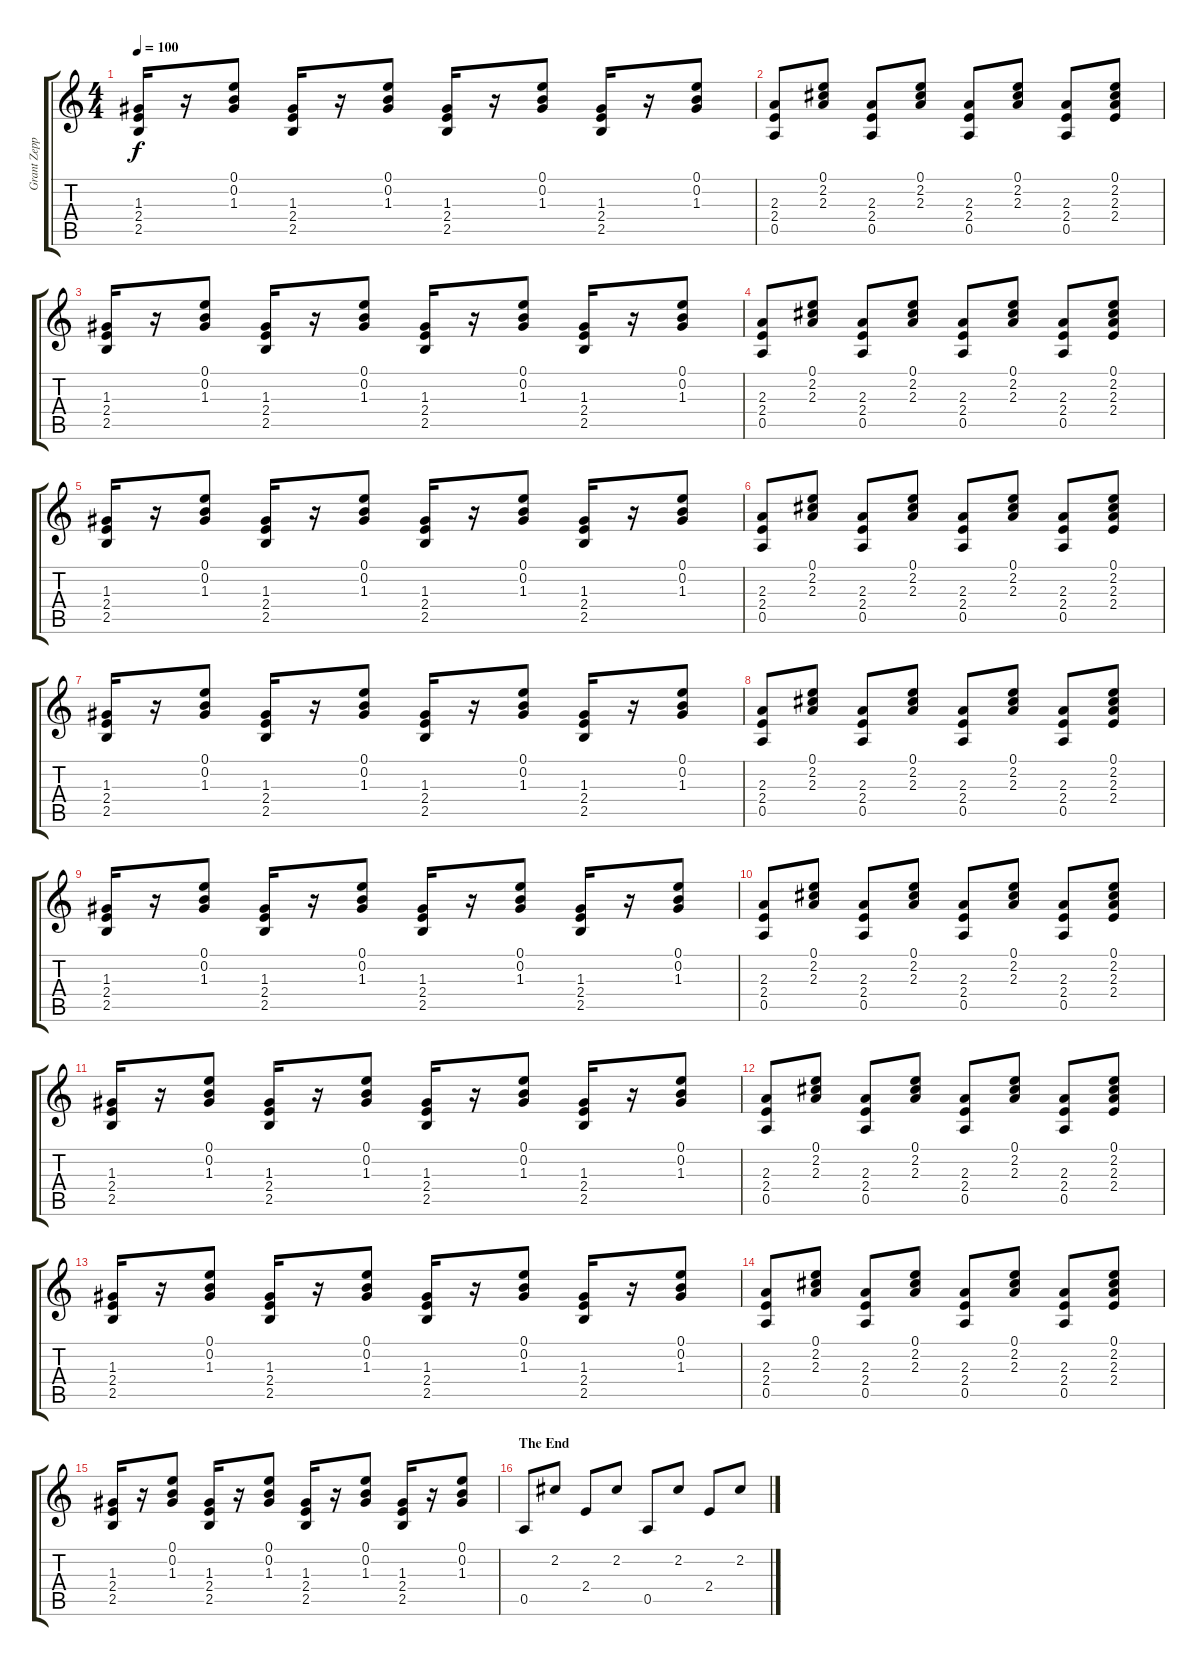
\track ("Grant Zeppelin" "Grant Zepp") {instrument acousticguitarsteel}
\staff {score tabs}
\tuning (E4 B3 G3 D3 A2 E2) {hide}
\ts (4 4)
\tempo 100
\clef g2
\ks c
(1.3 2.4 2.5).16{dy f volume 15} r.16 (0.1 0.2 1.3).8 (1.3 2.4 2.5).16 r.16 (0.1 0.2 1.3).8 (1.3 2.4 2.5).16 r.16 (0.1 0.2 1.3).8 (1.3 2.4 2.5).16 r.16 (0.1 0.2 1.3).8 |
(2.3 2.4 0.5).8 (0.1 2.2 2.3).8 (2.3 2.4 0.5).8 (0.1 2.2 2.3).8 (2.3 2.4 0.5).8 (0.1 2.2 2.3).8 (2.3 2.4 0.5).8 (0.1 2.2 2.3 2.4).8 |
(1.3 2.4 2.5).16{volume 14} r.16 (0.1 0.2 1.3).8 (1.3 2.4 2.5).16 r.16 (0.1 0.2 1.3).8 (1.3 2.4 2.5).16 r.16 (0.1 0.2 1.3).8 (1.3 2.4 2.5).16 r.16 (0.1 0.2 1.3).8 |
(2.3 2.4 0.5).8 (0.1 2.2 2.3).8 (2.3 2.4 0.5).8 (0.1 2.2 2.3).8 (2.3 2.4 0.5).8 (0.1 2.2 2.3).8 (2.3 2.4 0.5).8 (0.1 2.2 2.3 2.4).8 |
(1.3 2.4 2.5).16{volume 13} r.16 (0.1 0.2 1.3).8 (1.3 2.4 2.5).16 r.16 (0.1 0.2 1.3).8 (1.3 2.4 2.5).16 r.16 (0.1 0.2 1.3).8 (1.3 2.4 2.5).16 r.16 (0.1 0.2 1.3).8 |
(2.3 2.4 0.5).8 (0.1 2.2 2.3).8 (2.3 2.4 0.5).8 (0.1 2.2 2.3).8 (2.3 2.4 0.5).8 (0.1 2.2 2.3).8 (2.3 2.4 0.5).8 (0.1 2.2 2.3 2.4).8 |
(1.3 2.4 2.5).16{volume 12} r.16 (0.1 0.2 1.3).8 (1.3 2.4 2.5).16 r.16 (0.1 0.2 1.3).8 (1.3 2.4 2.5).16 r.16 (0.1 0.2 1.3).8 (1.3 2.4 2.5).16 r.16 (0.1 0.2 1.3).8 |
(2.3 2.4 0.5).8 (0.1 2.2 2.3).8 (2.3 2.4 0.5).8 (0.1 2.2 2.3).8 (2.3 2.4 0.5).8 (0.1 2.2 2.3).8 (2.3 2.4 0.5).8 (0.1 2.2 2.3 2.4).8 |
(1.3 2.4 2.5).16{volume 11} r.16 (0.1 0.2 1.3).8 (1.3 2.4 2.5).16 r.16 (0.1 0.2 1.3).8 (1.3 2.4 2.5).16 r.16 (0.1 0.2 1.3).8 (1.3 2.4 2.5).16 r.16 (0.1 0.2 1.3).8 |
(2.3 2.4 0.5).8 (0.1 2.2 2.3).8 (2.3 2.4 0.5).8 (0.1 2.2 2.3).8 (2.3 2.4 0.5).8 (0.1 2.2 2.3).8 (2.3 2.4 0.5).8 (0.1 2.2 2.3 2.4).8 |
(1.3 2.4 2.5).16{volume 10} r.16 (0.1 0.2 1.3).8 (1.3 2.4 2.5).16 r.16 (0.1 0.2 1.3).8 (1.3 2.4 2.5).16 r.16 (0.1 0.2 1.3).8 (1.3 2.4 2.5).16 r.16 (0.1 0.2 1.3).8 |
(2.3 2.4 0.5).8 (0.1 2.2 2.3).8 (2.3 2.4 0.5).8 (0.1 2.2 2.3).8 (2.3 2.4 0.5).8 (0.1 2.2 2.3).8 (2.3 2.4 0.5).8 (0.1 2.2 2.3 2.4).8 |
(1.3 2.4 2.5).16{volume 10} r.16 (0.1 0.2 1.3).8 (1.3 2.4 2.5).16 r.16 (0.1 0.2 1.3).8 (1.3 2.4 2.5).16 r.16 (0.1 0.2 1.3).8 (1.3 2.4 2.5).16 r.16 (0.1 0.2 1.3).8 |
(2.3 2.4 0.5).8 (0.1 2.2 2.3).8 (2.3 2.4 0.5).8 (0.1 2.2 2.3).8 (2.3 2.4 0.5).8 (0.1 2.2 2.3).8 (2.3 2.4 0.5).8 (0.1 2.2 2.3 2.4).8 |
(1.3 2.4 2.5).16{volume 10} r.16 (0.1 0.2 1.3).8 (1.3 2.4 2.5).16 r.16 (0.1 0.2 1.3).8 (1.3 2.4 2.5).16 r.16 (0.1 0.2 1.3).8 (1.3 2.4 2.5).16 r.16 (0.1 0.2 1.3).8 |
\section ("" "The End")
0.5.8 2.2.8 2.4.8 2.2.8 0.5.8 2.2.8 2.4.8 2.2.8
